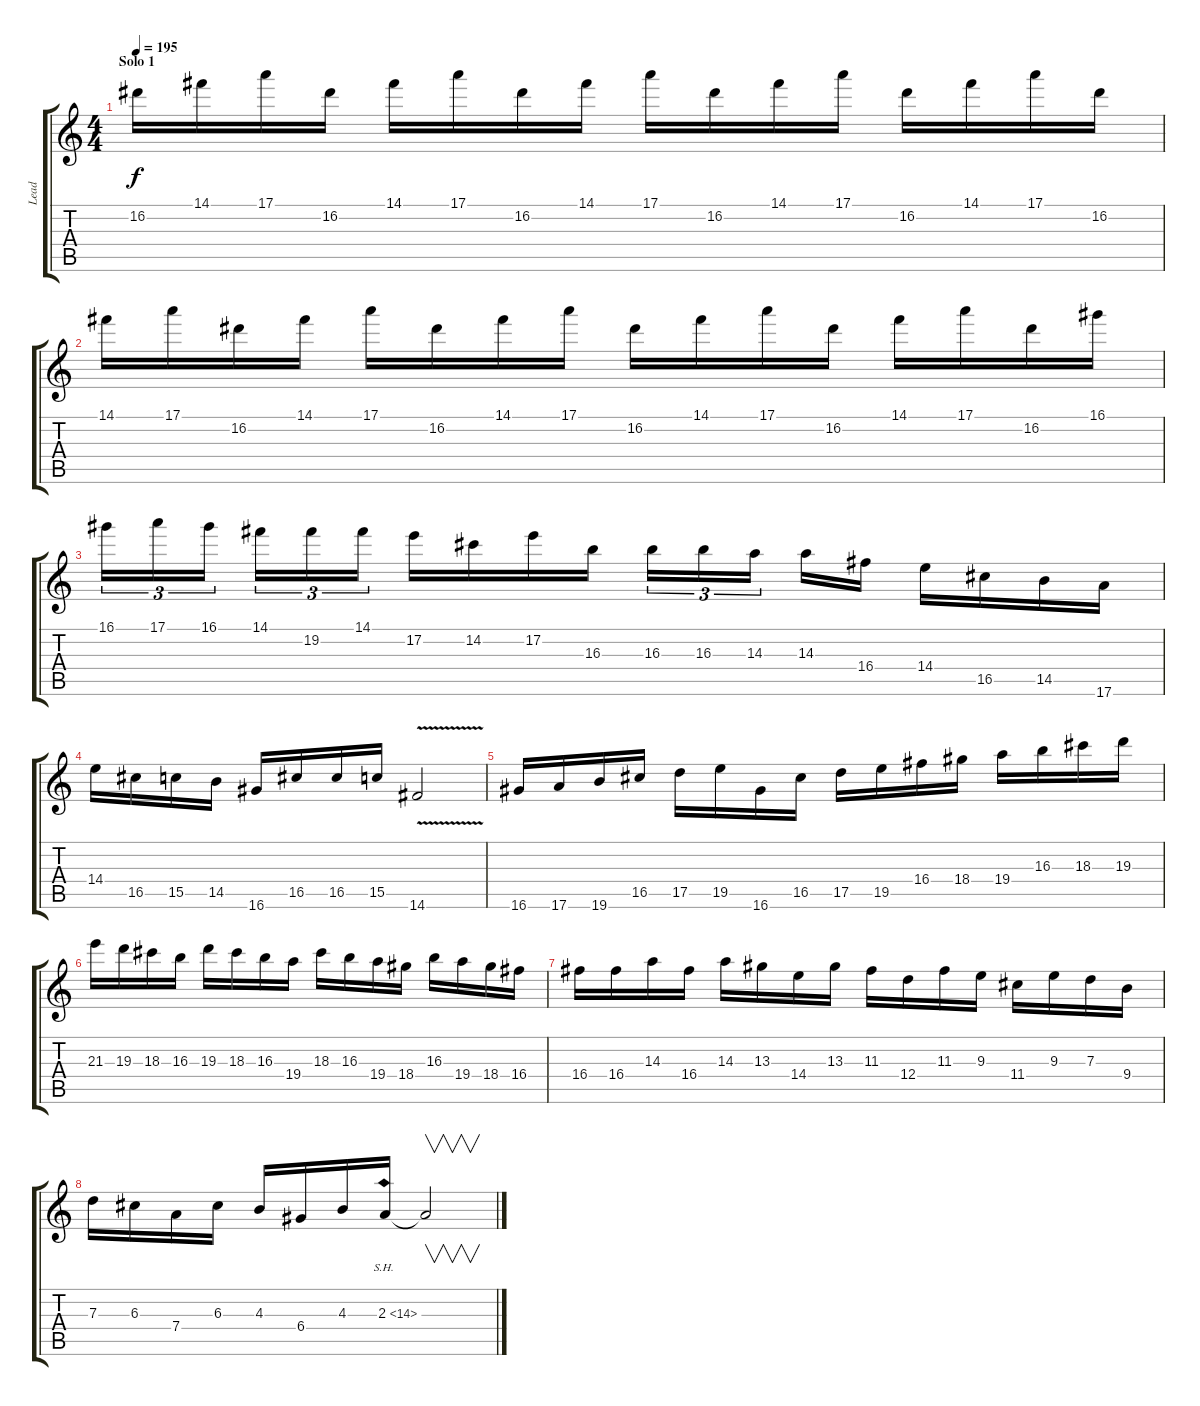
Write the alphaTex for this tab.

\track ("Lead" "Lead") {instrument distortionguitar}
\staff {score tabs}
\tuning (E4 B3 G3 D3 A2 E2) {hide}
\ts (4 4)
\section ("" "Solo 1")
\tempo 195
\clef g2
\ks c
16.2.16{dy f} 14.1.16 17.1.16 16.2.16 14.1.16 17.1.16 16.2.16 14.1.16 17.1.16 16.2.16 14.1.16 17.1.16 16.2.16 14.1.16 17.1.16 16.2.16 |
14.1.16 17.1.16 16.2.16 14.1.16 17.1.16 16.2.16 14.1.16 17.1.16 16.2.16 14.1.16 17.1.16 16.2.16 14.1.16 17.1.16 16.2.16 16.1.16 |
16.1.16{tu (3 2)} 17.1.16{tu (3 2)} 16.1.16{tu (3 2) beam splitsecondary} 14.1.16{tu (3 2)} 19.2.16{tu (3 2)} 14.1.16{tu (3 2)} 17.2.16 14.2.16 17.2.16 16.3.16 16.3.16{tu (3 2)} 16.3.16{tu (3 2)} 14.3.16{tu (3 2) beam splitsecondary} 14.3.16 16.4.16 14.4.16 16.5.16 14.5.16 17.6.16 |
14.4.16 16.5.16 15.5.16 14.5.16 16.6.16 16.5.16 16.5.16 15.5.16 14.6{v}.2 |
16.6.16 17.6.16 19.6.16 16.5.16 17.5.16 19.5.16 16.6.16 16.5.16 17.5.16 19.5.16 16.4.16 18.4.16 19.4.16 16.3.16 18.3.16 19.3.16 |
21.3.16 19.3.16 18.3.16 16.3.16 19.3.16 18.3.16 16.3.16 19.4.16 18.3.16 16.3.16 19.4.16 18.4.16 16.3.16 19.4.16 18.4.16 16.4.16 |
16.4.16 16.4.16 14.3.16 16.4.16 14.3.16 13.3.16 14.4.16 13.3.16 11.3.16 12.4.16 11.3.16 9.3.16 11.4.16 9.3.16 7.3.16 9.4.16 |
7.3.16 6.3.16 7.4.16 6.3.16 4.3.16 6.4.16 4.3.16 2.3{sh 12}.16 2.3{t}.2{v}
